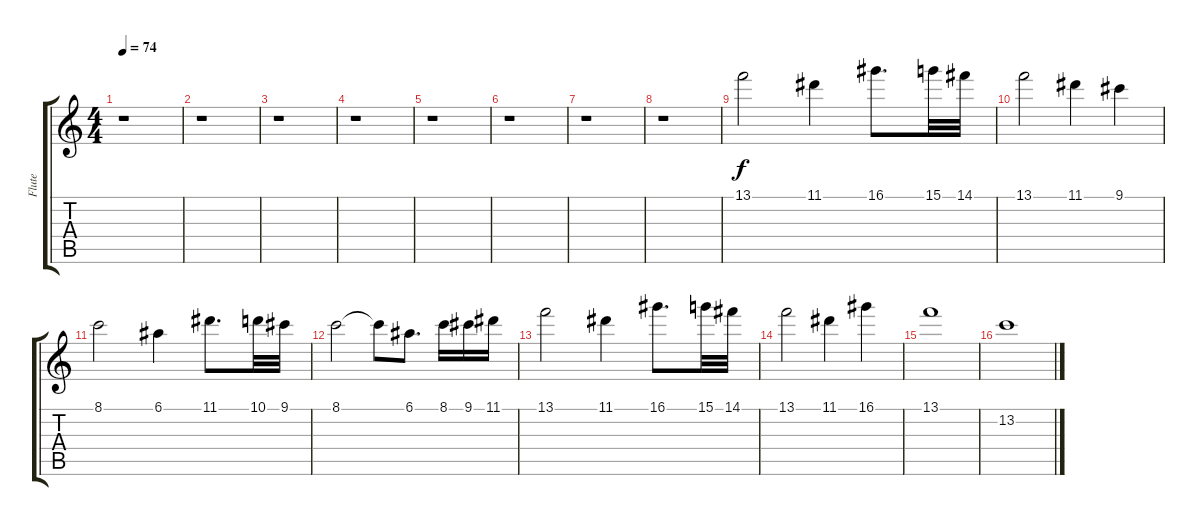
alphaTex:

\track ("Flute" "Flute") {instrument flute}
\staff {score tabs}
\tuning (E5 B4 G4 D4 A3 E3) {hide}
\ts (4 4)
\tempo 74
\clef g2
\ks c
r.1{dy f} |
r.1 |
r.1 |
r.1 |
r.1 |
r.1 |
r.1 |
r.1 |
13.1.2{volume 16} 11.1.4 16.1.8{d} 15.1.32 14.1.32 |
13.1.2 11.1.4 9.1.4 |
8.1.2 6.1.4 11.1.8{d} 10.1.32 9.1.32 |
8.1.2 8.1{t}.8 6.1.8{d} 8.1.16 9.1.16 11.1.16 |
13.1.2 11.1.4 16.1.8{d} 15.1.32 14.1.32 |
13.1.2 11.1.4 16.1.4 |
13.1.1 |
13.2.1
